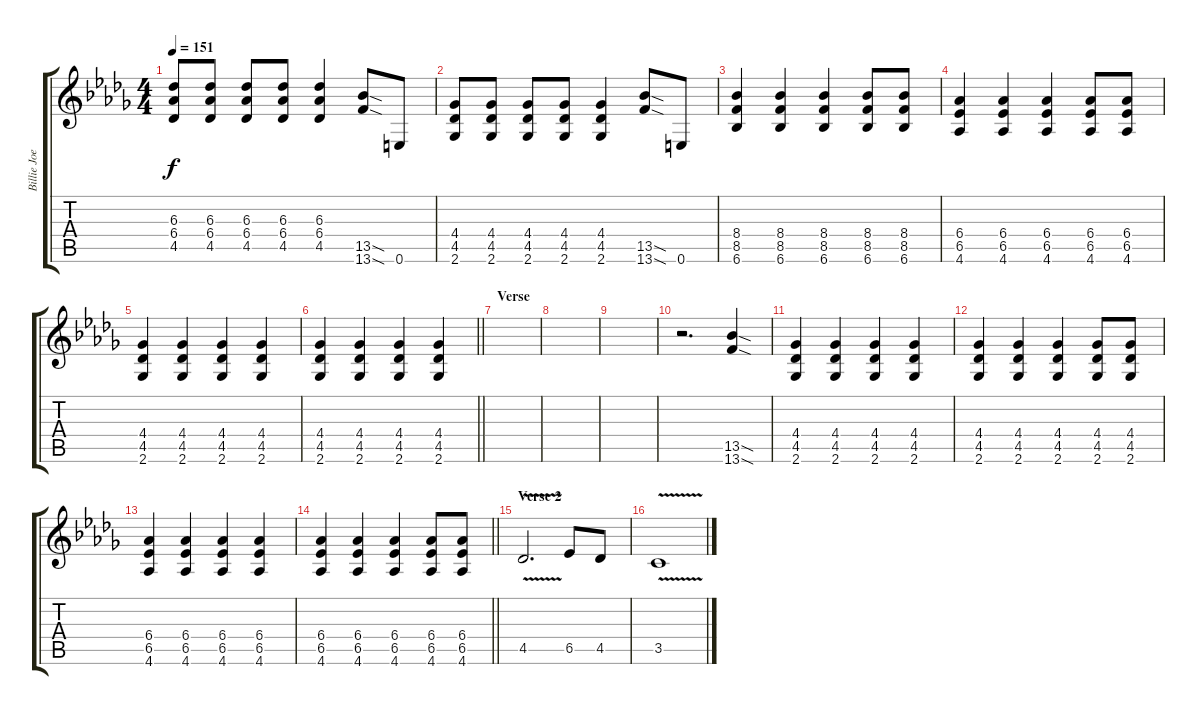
\track ("Billie Joe Lead" "Billie Joe") {instrument overdrivenguitar}
\staff {score tabs}
\tuning (E4 B3 G3 D3 A2 E2) {hide}
\ts (4 4)
\tempo 151
\clef g2
\ks db
(6.3 6.4 4.5).8{dy f} (6.3 6.4 4.5).8 (6.3 6.4 4.5).8 (6.3 6.4 4.5).8 (6.3 6.4 4.5).4 (13.5{sod} 13.6{sod}).8 0.6.8 |
(4.4 4.5 2.6).8 (4.4 4.5 2.6).8 (4.4 4.5 2.6).8 (4.4 4.5 2.6).8 (4.4 4.5 2.6).4 (13.5{sod} 13.6{sod}).8 0.6.8 |
(8.4 8.5 6.6).4 (8.4 8.5 6.6).4 (8.4 8.5 6.6).4 (8.4 8.5 6.6).8 (8.4 8.5 6.6).8 |
(6.4 6.5 4.6).4 (6.4 6.5 4.6).4 (6.4 6.5 4.6).4 (6.4 6.5 4.6).8 (6.4 6.5 4.6).8 |
(4.4 4.5 2.6).4 (4.4 4.5 2.6).4 (4.4 4.5 2.6).4 (4.4 4.5 2.6).4 |
\barLineRight lightlight
(4.4 4.5 2.6).4 (4.4 4.5 2.6).4 (4.4 4.5 2.6).4 (4.4 4.5 2.6).4 |
\section ("" "Verse")
|
|
|
r.2{d} (13.5{sod} 13.6{sod}).4 |
(4.4 4.5 2.6).4 (4.4 4.5 2.6).4 (4.4 4.5 2.6).4 (4.4 4.5 2.6).4 |
(4.4 4.5 2.6).4 (4.4 4.5 2.6).4 (4.4 4.5 2.6).4 (4.4 4.5 2.6).8 (4.4 4.5 2.6).8 |
(6.4 6.5 4.6).4 (6.4 6.5 4.6).4 (6.4 6.5 4.6).4 (6.4 6.5 4.6).4 |
\barLineRight lightlight
(6.4 6.5 4.6).4 (6.4 6.5 4.6).4 (6.4 6.5 4.6).4 (6.4 6.5 4.6).8 (6.4 6.5 4.6).8 |
\section ("" "Verse 2")
4.5{v}.2{d} 6.5.8 4.5.8 |
3.5{v}.1
